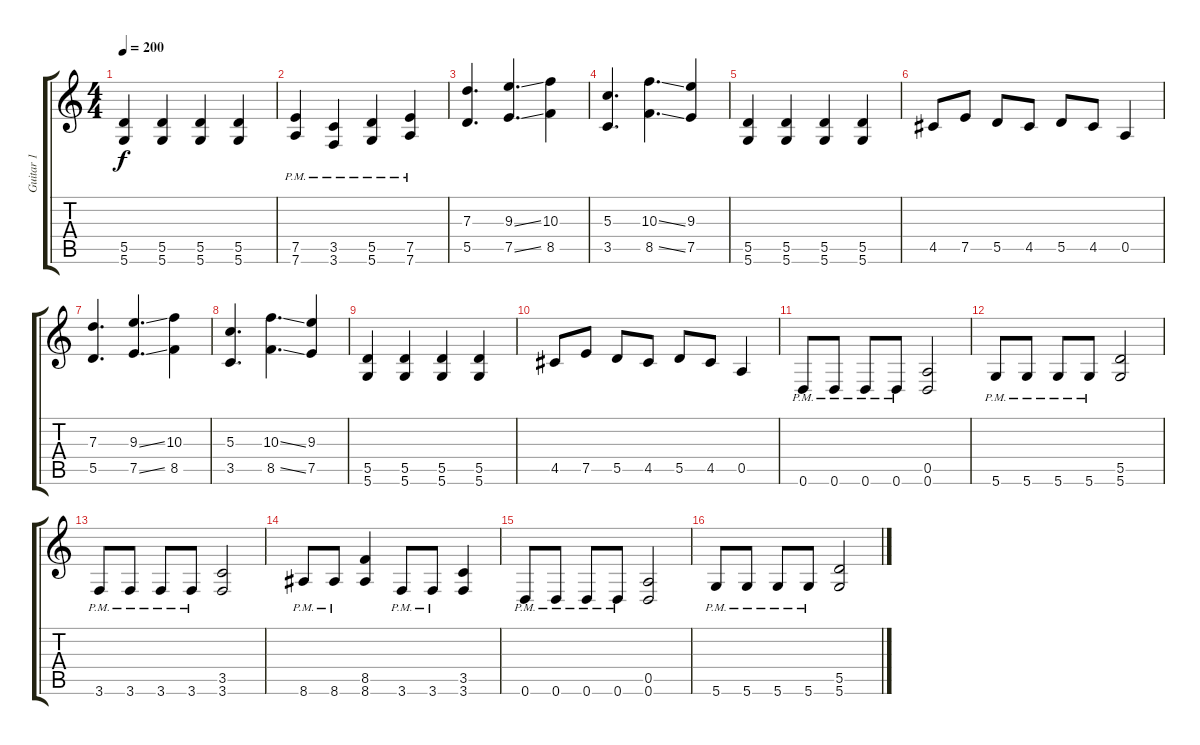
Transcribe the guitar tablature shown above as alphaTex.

\track ("Guitar 1" "Guitar 1") {instrument overdrivenguitar}
\staff {score tabs}
\tuning (E4 B3 G3 D3 A2 D2) {hide}
\ts (4 4)
\tempo 200
\clef g2
\ks c
(5.5 5.6).4{dy f} (5.5 5.6).4 (5.5 5.6).4 (5.5 5.6).4 |
(7.5{pm} 7.6{pm}).4 (3.5{pm} 3.6{pm}).4 (5.5{pm} 5.6{pm}).4 (7.5{pm} 7.6{pm}).4 |
(7.3 5.5).4{d} (9.3{ss} 7.5{ss}).4{d} (10.3 8.5).4 |
(5.3 3.5).4{d} (10.3{ss} 8.5{ss}).4{d} (9.3 7.5).4 |
(5.5 5.6).4 (5.5 5.6).4 (5.5 5.6).4 (5.5 5.6).4 |
4.5.8 7.5.8 5.5.8 4.5.8 5.5.8 4.5.8 0.5.4 |
(7.3 5.5).4{d} (9.3{ss} 7.5{ss}).4{d} (10.3 8.5).4 |
(5.3 3.5).4{d} (10.3{ss} 8.5{ss}).4{d} (9.3 7.5).4 |
(5.5 5.6).4 (5.5 5.6).4 (5.5 5.6).4 (5.5 5.6).4 |
4.5.8 7.5.8 5.5.8 4.5.8 5.5.8 4.5.8 0.5.4 |
0.6{pm}.8 0.6{pm}.8 0.6{pm}.8 0.6{pm}.8 (0.5 0.6).2 |
5.6{pm}.8 5.6{pm}.8 5.6{pm}.8 5.6{pm}.8 (5.5 5.6).2 |
3.6{pm}.8 3.6{pm}.8 3.6{pm}.8 3.6{pm}.8 (3.5 3.6).2 |
8.6{pm}.8 8.6{pm}.8 (8.5 8.6).4 3.6{pm}.8 3.6{pm}.8 (3.5 3.6).4 |
0.6{pm}.8 0.6{pm}.8 0.6{pm}.8 0.6{pm}.8 (0.5 0.6).2 |
5.6{pm}.8 5.6{pm}.8 5.6{pm}.8 5.6{pm}.8 (5.5 5.6).2
